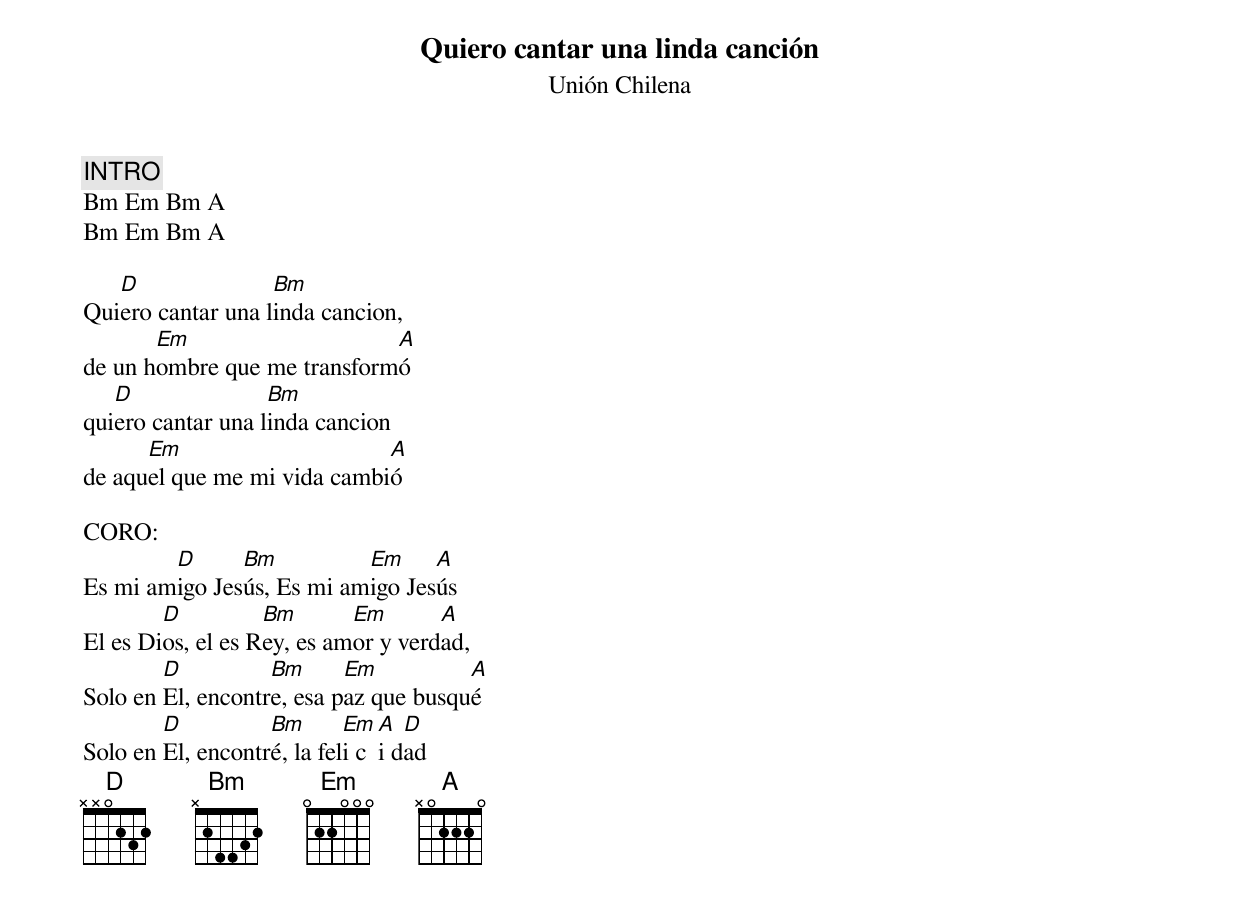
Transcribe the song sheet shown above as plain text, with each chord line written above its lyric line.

Quiero cantar una linda canción
Unión Chilena

INTRO
Bm Em Bm A
Bm Em Bm A

   D               Bm
Quiero cantar una linda cancion,
       Em                    A
de un hombre que me transformó
   D               Bm
quiero cantar una linda cancion
      Em                     A
de aquel que me mi vida cambió

CORO:
        D      Bm          Em     A
Es mi amigo Jesús, Es mi amigo Jesús
        D          Bm       Em       A
El es Dios, el es Rey, es amor y verdad,
        D          Bm      Em          A
Solo en El, encontre, esa paz que busqué
        D          Bm       Em A  D
Solo en El, encontré, la feli ci dad
